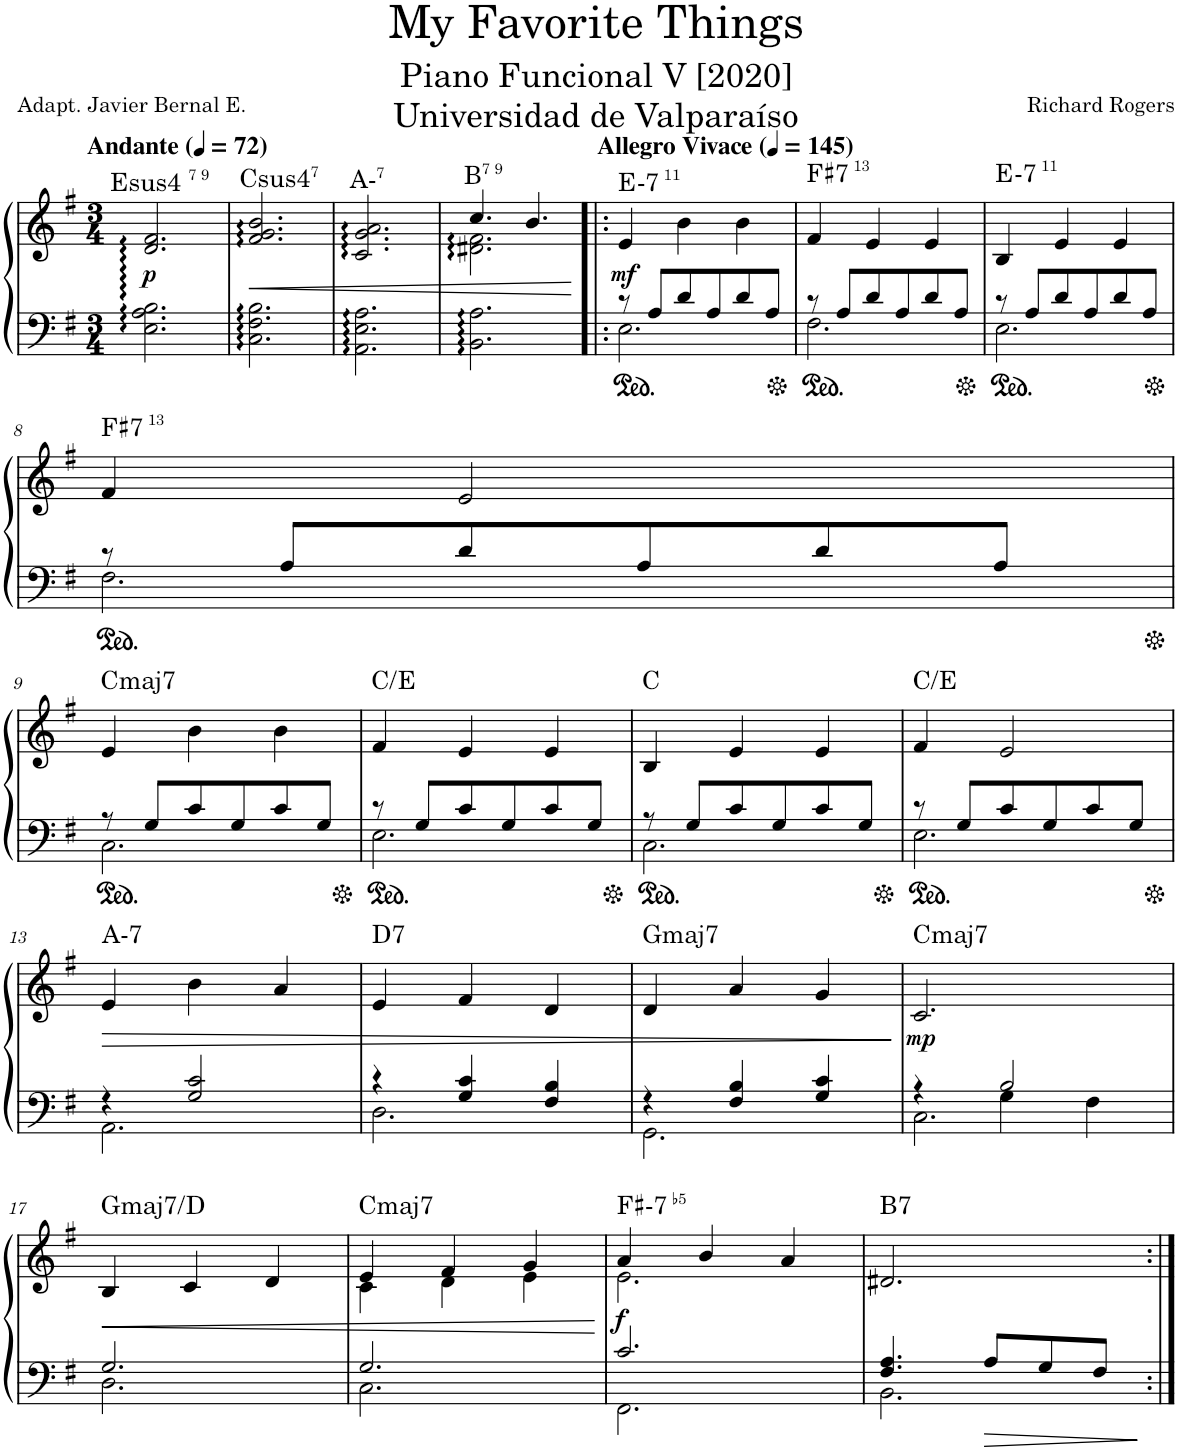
**kern	**kern	**dynam
*part1	*part1	*part1
*staff2	*staff1	*staff1/2
*I"Piano	*	*
*I'Pno.	*	*
*clefF4	*clefG2	*
*k[f#]	*k[f#]	*
*M3/4	*M3/4	*
*MM72	*MM72	*
=1	=1	=1
!	!LO:TX:a:B:t=Andante	!
!	!LO:TX:a:t=Esus4	!
!	!LO:TX:a:t=7 9	!
!	!	!LO:DY:b
2.E\:: 2.A\:: 2.B\::	2.d/ 2.f#/	p
=2	=2	=2
!	!LO:TX:a:t=Csus4	!
!	!LO:TX:a:t=7	!
!	!	!LO:HP:b
2.C\:: 2.F#\:: 2.B\::	2.f#/ 2.g/ 2.b/	<
=3	=3	=3
!	!LO:TX:a:t=A-	!
!	!LO:TX:a:t=7	!
2.AA\:: 2.E\:: 2.A\::	2.c/ 2.g/ 2.a/	.
=4	=4	=4
*	*^	*
!	!LO:TX:a:t=B	!	!
!	!LO:TX:a:t=7 9	!	!
2.BB\:: 2.A\::	4.cc/	2.d#X\ 2.f#\	.
.	4.b/	.	.
*	*v	*v	*
.	.	[
=5!|:	=5!|:	=5!|:
*	*MM145	*
*^	*	*
!	!	!LO:TX:a:B:t=Allegro Vivace	!
!	!	!LO:TX:a:t=E-7	!
!	!	!LO:TX:a:t=11	!
!	!	!	!LO:DY:a=2
8r	2.E\	4e/	mf
8A/L	.	.	.
8d/	.	4b\	.
8A/	.	.	.
8d/	.	4b\	.
8A/J	.	.	.
=6	=6	=6	=6
!	!	!LO:TX:a:t=F♯7	!
!	!	!LO:TX:a:t=13	!
8r	2.F#\	4f#/	.
8A/L	.	.	.
8d/	.	4e/	.
8A/	.	.	.
8d/	.	4e/	.
8A/J	.	.	.
=7	=7	=7	=7
!	!	!LO:TX:a:t=E-7	!
!	!	!LO:TX:a:t=11	!
8r	2.E\	4B/	.
8A/L	.	.	.
8d/	.	4e/	.
8A/	.	.	.
8d/	.	4e/	.
8A/J	.	.	.
!!LO:LB:g=z
=8	=8	=8	=8
!	!	!LO:TX:a:t=F♯7	!
!	!	!LO:TX:a:t=13	!
8r	2.F#\	4f#/	.
8A/L	.	.	.
8d/	.	2e/	.
8A/	.	.	.
8d/	.	.	.
8A/J	.	.	.
!!LO:LB:g=z
=9	=9	=9	=9
!	!	!LO:TX:a:t=Cmaj7	!
8r	2.C\	4e/	.
8G/L	.	.	.
8c/	.	4b\	.
8G/	.	.	.
8c/	.	4b\	.
8G/J	.	.	.
=10	=10	=10	=10
!	!	!LO:TX:a:t=C/E	!
8r	2.E\	4f#/	.
8G/L	.	.	.
8c/	.	4e/	.
8G/	.	.	.
8c/	.	4e/	.
8G/J	.	.	.
=11	=11	=11	=11
!	!	!LO:TX:a:t=C	!
8r	2.C\	4B/	.
8G/L	.	.	.
8c/	.	4e/	.
8G/	.	.	.
8c/	.	4e/	.
8G/J	.	.	.
=12	=12	=12	=12
!	!	!LO:TX:a:t=C/E	!
8r	2.E\	4f#/	.
8G/L	.	.	.
8c/	.	2e/	.
8G/	.	.	.
8c/	.	.	.
8G/J	.	.	.
!!LO:LB:g=z
=13	=13	=13	=13
!	!	!LO:TX:a:t=A-7	!
!	!	!	!LO:HP:b
4r	2.AA\	4e/	>
2G/ 2c/	.	4b\	.
.	.	4a/	.
=14	=14	=14	=14
!	!	!LO:TX:a:t=D7	!
4r	2.D\	4e/	.
4G/ 4c/	.	4f#/	.
4F#/ 4B/	.	4d/	.
=15	=15	=15	=15
!	!	!LO:TX:a:t=Gmaj7	!
4r	2.GG\	4d/	.
4F#/ 4B/	.	4a/	.
4G/ 4c/	.	4g/	.
*v	*v	*	*
.	.	]
=16	=16	=16
*^	*	*
*	*^	*	*
!	!	!	!LO:TX:a:t=Cmaj7	!
!	!	!	!	!LO:DY:b
4r	4ryy	2.C\	2.c/	mp
2B/	4G\	.	.	.
.	4F#\	.	.	.
*	*v	*v	*	*
!!LO:LB:g=z
=17	=17	=17	=17
!	!	!LO:TX:a:t=Gmaj7/D	!
!	!	!	!LO:HP:b
2.G/	2.D\	4B/	<
.	.	4c/	.
.	.	4d/	.
=18	=18	=18	=18
*	*	*^	*
!	!	!LO:TX:a:t=Cmaj7	!	!
2.G/	2.C\	4e/	4c\	.
.	.	4f#/	4d\	.
.	.	4g/	4e\	.
*v	*v	*	*	*
*	*v	*v	*
.	.	[
=19	=19	=19
*^	*^	*
!	!	!LO:TX:a:t=F♯-7	!	!
!	!	!LO:TX:a:t=♭5	!	!
!	!	!	!	!LO:DY:a=2
2.c/	2.FF#\	4a/	2.e\	f
.	.	4b/	.	.
.	.	4a/	.	.
*	*	*v	*v	*
=20	=20	=20	=20
!	!	!LO:TX:a:t=B7	!
4.F#/ 4.A/	2.BB\	2.d#X/	.
8A/L	.	.	.
8G/	.	.	.
8F#/J	.	.	.
*v	*v	*	*
=:|!	=:|!	=:|!
*-	*-	*-
